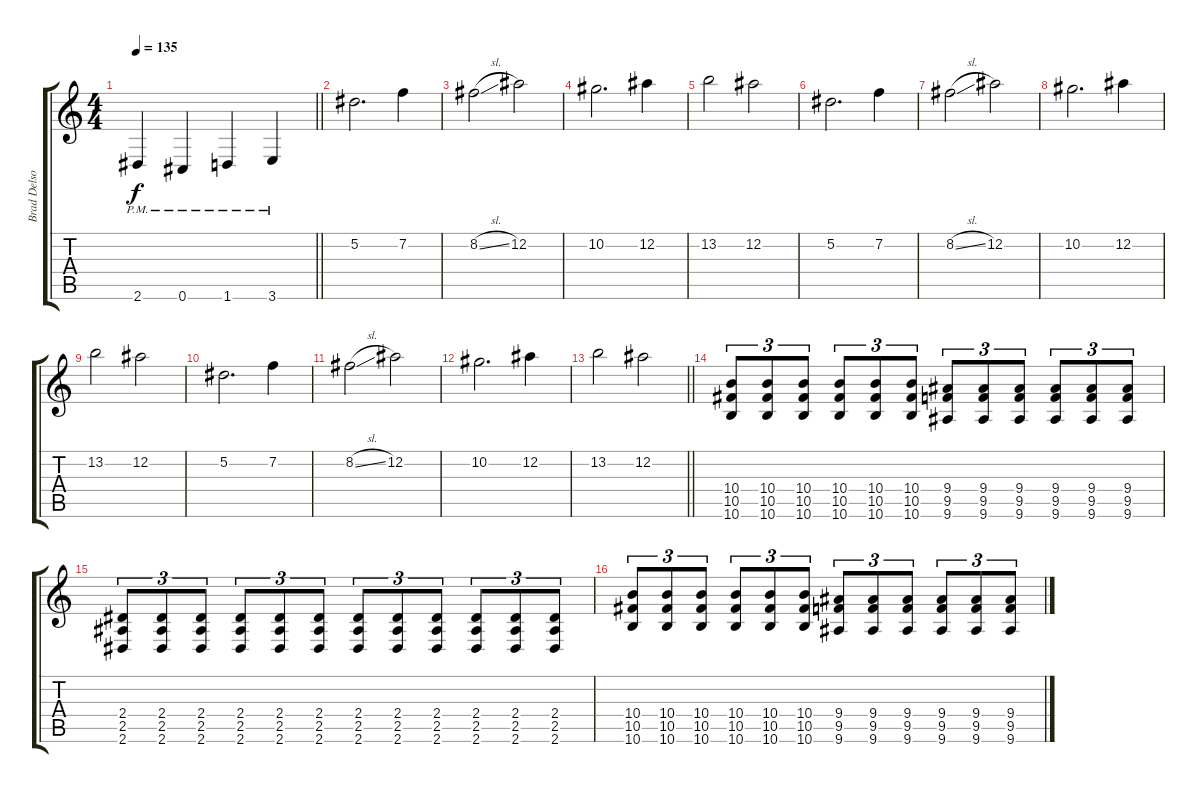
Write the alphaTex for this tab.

\track ("Brad Delson [Guitar]" "Brad Delso") {instrument distortionguitar}
\staff {score tabs}
\tuning (Eb4 Bb3 Gb3 Db3 Ab2 Db2) {hide}
\ts (4 4)
\tempo 135
\clef g2
\barLineRight lightlight
\ks c
2.6{pm}.4{dy f} 0.6{pm}.4 1.6{pm}.4 3.6{pm}.4 |
5.2.2{d volume 9} 7.2.4 |
8.2{sl}.2 12.2.2 |
10.2.2{d} 12.2.4 |
13.2.2 12.2.2 |
5.2.2{d} 7.2.4 |
8.2{sl}.2 12.2.2 |
10.2.2{d} 12.2.4 |
13.2.2 12.2.2 |
5.2.2{d} 7.2.4 |
8.2{sl}.2 12.2.2 |
10.2.2{d} 12.2.4 |
\barLineRight lightlight
13.2.2 12.2.2 |
(10.4 10.5 10.6).8{tu (3 2) volume 13} (10.4 10.5 10.6).8{tu (3 2)} (10.4 10.5 10.6).8{tu (3 2)} (10.4 10.5 10.6).8{tu (3 2)} (10.4 10.5 10.6).8{tu (3 2)} (10.4 10.5 10.6).8{tu (3 2)} (9.4 9.5 9.6).8{tu (3 2)} (9.4 9.5 9.6).8{tu (3 2)} (9.4 9.5 9.6).8{tu (3 2)} (9.4 9.5 9.6).8{tu (3 2)} (9.4 9.5 9.6).8{tu (3 2)} (9.4 9.5 9.6).8{tu (3 2)} |
(2.4 2.5 2.6).8{tu (3 2)} (2.4 2.5 2.6).8{tu (3 2)} (2.4 2.5 2.6).8{tu (3 2)} (2.4 2.5 2.6).8{tu (3 2)} (2.4 2.5 2.6).8{tu (3 2)} (2.4 2.5 2.6).8{tu (3 2)} (2.4 2.5 2.6).8{tu (3 2)} (2.4 2.5 2.6).8{tu (3 2)} (2.4 2.5 2.6).8{tu (3 2)} (2.4 2.5 2.6).8{tu (3 2)} (2.4 2.5 2.6).8{tu (3 2)} (2.4 2.5 2.6).8{tu (3 2)} |
(10.4 10.5 10.6).8{tu (3 2)} (10.4 10.5 10.6).8{tu (3 2)} (10.4 10.5 10.6).8{tu (3 2)} (10.4 10.5 10.6).8{tu (3 2)} (10.4 10.5 10.6).8{tu (3 2)} (10.4 10.5 10.6).8{tu (3 2)} (9.4 9.5 9.6).8{tu (3 2)} (9.4 9.5 9.6).8{tu (3 2)} (9.4 9.5 9.6).8{tu (3 2)} (9.4 9.5 9.6).8{tu (3 2)} (9.4 9.5 9.6).8{tu (3 2)} (9.4 9.5 9.6).8{tu (3 2)}
